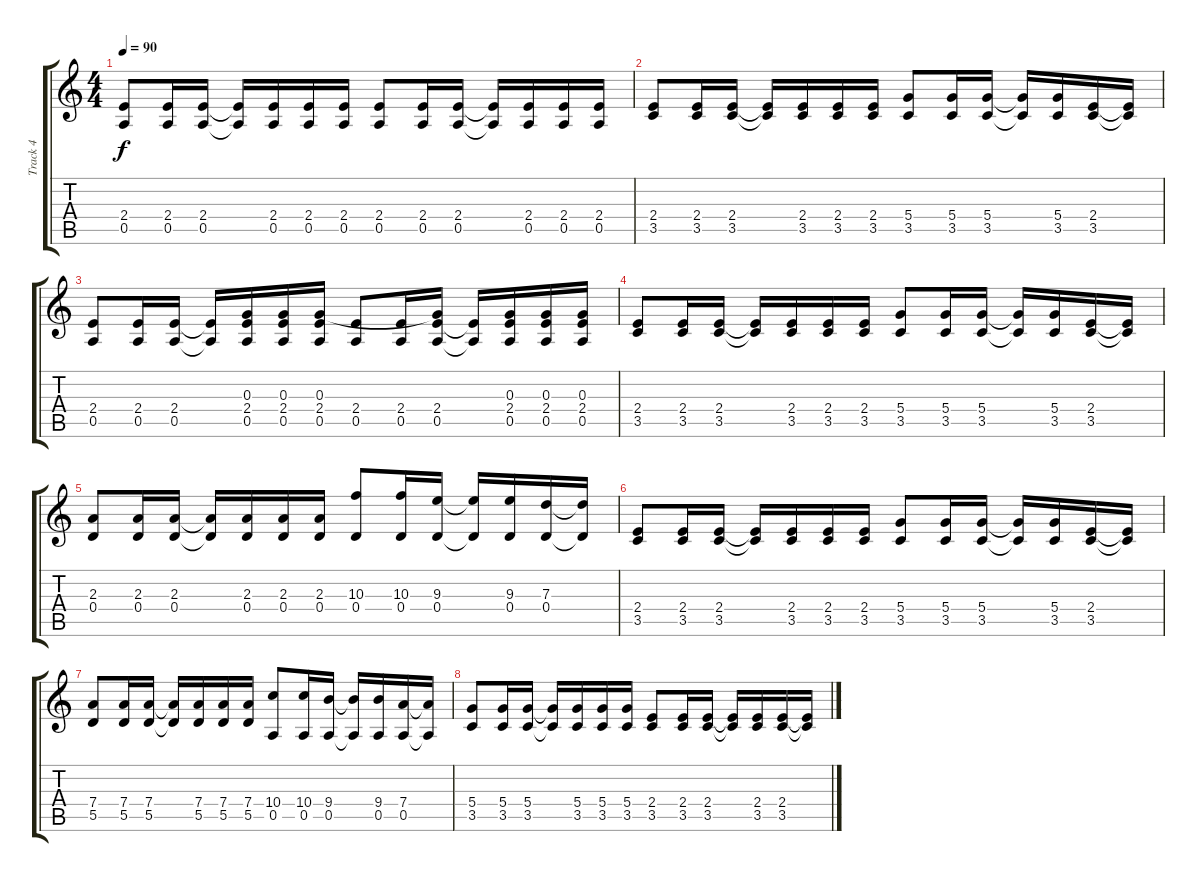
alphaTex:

\track ("Track 4" "Track 4") {instrument distortionguitar}
\staff {score tabs}
\tuning (E4 B3 G3 D3 A2 E2) {hide}
\ts (4 4)
\tempo 90
\clef g2
\ks c
(2.4 0.5).8{dy f} (2.4 0.5).16 (2.4 0.5).16 (2.4{t} 0.5{t}).16 (2.4 0.5).16 (2.4 0.5).16 (2.4 0.5).16 (2.4 0.5).8 (2.4 0.5).16 (2.4 0.5).16 (2.4{t} 0.5{t}).16 (2.4 0.5).16 (2.4 0.5).16 (2.4 0.5).16 |
(2.4 3.5).8 (2.4 3.5).16 (2.4 3.5).16 (2.4{t} 3.5{t}).16 (2.4 3.5).16 (2.4 3.5).16 (2.4 3.5).16 (5.4 3.5).8 (5.4 3.5).16 (5.4 3.5).16 (5.4{t} 3.5{t}).16 (5.4 3.5).16 (2.4 3.5).16 (2.4{t} 3.5{t}).16 |
(2.4 0.5).8 (2.4 0.5).16 (2.4 0.5).16 (2.4{t} 0.5{t}).16 (0.3 2.4 0.5).16 (0.3 2.4 0.5).16 (0.3 2.4 0.5).16 (2.4 0.5).8 (2.4 0.5).16 (0.3{t} 2.4 0.5).16 (2.4{t} 0.5{t}).16 (0.3 2.4 0.5).16 (0.3 2.4 0.5).16 (0.3 2.4 0.5).16 |
(2.4 3.5).8 (2.4 3.5).16 (2.4 3.5).16 (2.4{t} 3.5{t}).16 (2.4 3.5).16 (2.4 3.5).16 (2.4 3.5).16 (5.4 3.5).8 (5.4 3.5).16 (5.4 3.5).16 (5.4{t} 3.5{t}).16 (5.4 3.5).16 (2.4 3.5).16 (2.4{t} 3.5{t}).16 |
(2.3 0.4).8 (2.3 0.4).16 (2.3 0.4).16 (2.3{t} 0.4{t}).16 (2.3 0.4).16 (2.3 0.4).16 (2.3 0.4).16 (10.3 0.4).8 (10.3 0.4).16 (9.3 0.4).16 (9.3{t} 0.4{t}).16 (9.3 0.4).16 (7.3 0.4).16 (7.3{t} 0.4{t}).16 |
(2.4 3.5).8 (2.4 3.5).16 (2.4 3.5).16 (2.4{t} 3.5{t}).16 (2.4 3.5).16 (2.4 3.5).16 (2.4 3.5).16 (5.4 3.5).8 (5.4 3.5).16 (5.4 3.5).16 (5.4{t} 3.5{t}).16 (5.4 3.5).16 (2.4 3.5).16 (2.4{t} 3.5{t}).16 |
(7.4 5.5).8 (7.4 5.5).16 (7.4 5.5).16 (7.4{t} 5.5{t}).16 (7.4 5.5).16 (7.4 5.5).16 (7.4 5.5).16 (10.4 0.5).8 (10.4 0.5).16 (9.4 0.5).16 (9.4{t} 0.5{t}).16 (9.4 0.5).16 (7.4 0.5).16 (7.4{t} 0.5{t}).16 |
(5.4 3.5).8 (5.4 3.5).16 (5.4 3.5).16 (5.4{t} 3.5{t}).16 (5.4 3.5).16 (5.4 3.5).16 (5.4 3.5).16 (2.4 3.5).8 (2.4 3.5).16 (2.4 3.5).16 (2.4{t} 3.5{t}).16 (2.4 3.5).16 (2.4 3.5).16 (2.4{t} 3.5{t}).16
